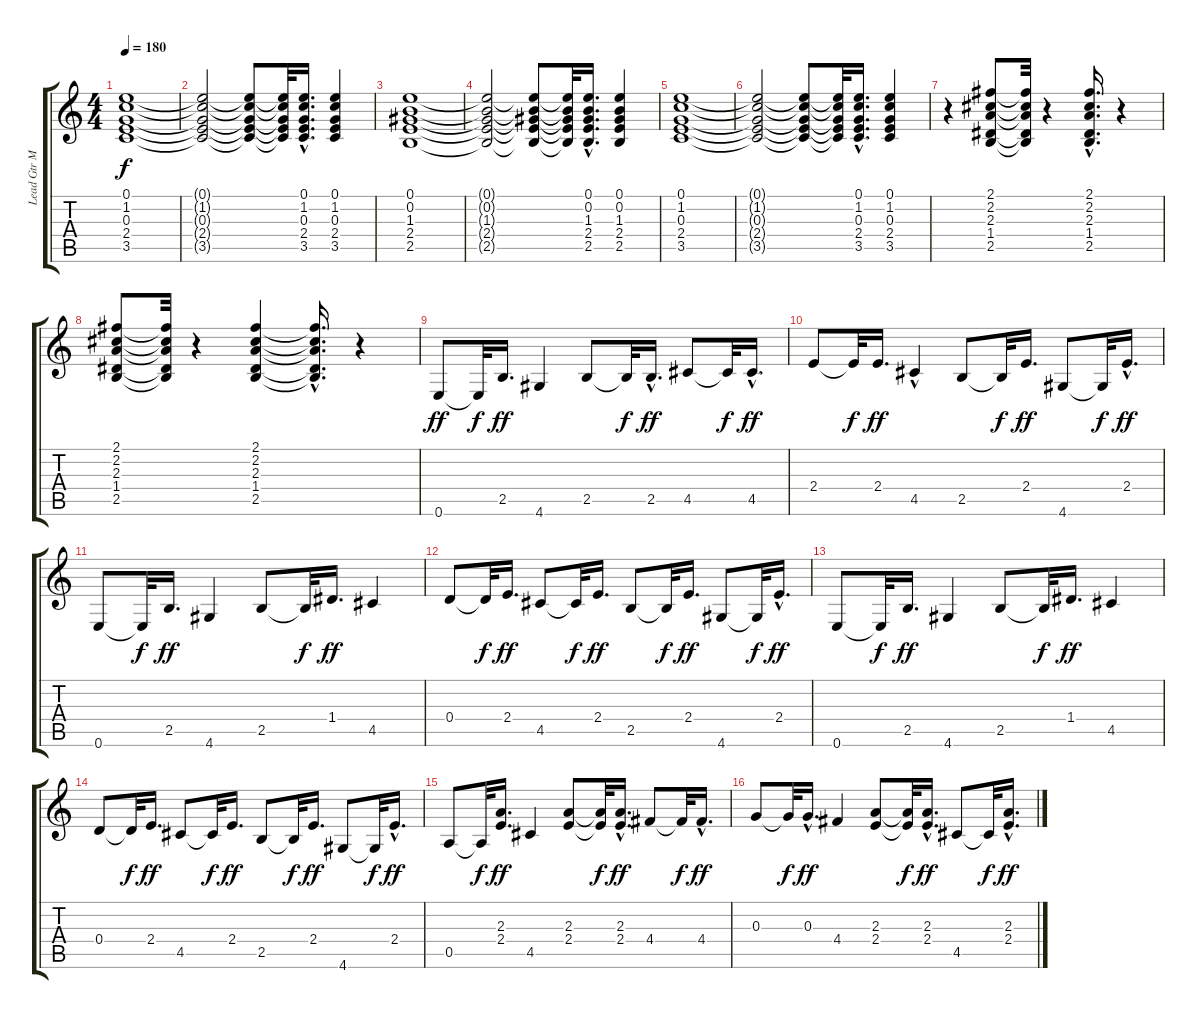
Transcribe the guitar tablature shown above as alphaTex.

\track ("Lead Gtr Muted" "Lead Gtr M") {instrument electricguitarmuted}
\staff {score tabs}
\tuning (E4 B3 G3 D3 A2 E2) {hide}
\ts (4 4)
\tempo 180
\clef g2
\ks c
(0.1 1.2 0.3 2.4 3.5).1{dy f} |
(0.1{t} 1.2{t} 0.3{t} 2.4{t} 3.5{t}).2 (0.1{t} 1.2{t} 0.3{t} 2.4{t} 3.5{t}).8 (0.1{t} 1.2{t} 0.3{t} 2.4{t} 3.5{t}).32 (0.1{hac} 1.2{hac} 0.3{hac} 2.4{hac} 3.5{hac}).16{d} (0.1 1.2 0.3 2.4 3.5).4 |
(0.1 0.2 1.3 2.4 2.5).1 |
(0.1{t} 0.2{t} 1.3{t} 2.4{t} 2.5{t}).2 (0.1{t} 0.2{t} 1.3{t} 2.4{t} 2.5{t}).8 (0.1{t} 0.2{t} 1.3{t} 2.4{t} 2.5{t}).32 (0.1{hac} 0.2{hac} 1.3{hac} 2.4{hac} 2.5{hac}).16{d} (0.1 0.2 1.3 2.4 2.5).4 |
(0.1 1.2 0.3 2.4 3.5).1 |
(0.1{t} 1.2{t} 0.3{t} 2.4{t} 3.5{t}).2 (0.1{t} 1.2{t} 0.3{t} 2.4{t} 3.5{t}).8 (0.1{t} 1.2{t} 0.3{t} 2.4{t} 3.5{t}).32 (0.1{hac} 1.2{hac} 0.3{hac} 2.4{hac} 3.5{hac}).16{d} (0.1 1.2 0.3 2.4 3.5).4 |
r.4 (2.1 2.2 2.3 1.4 2.5).8 (2.1{t} 2.2{t} 2.3{t} 1.4{t} 2.5{t}).32 r.4 (2.1{hac} 2.2{hac} 2.3{hac} 1.4{hac} 2.5{hac}).16{d} r.4 |
(2.1 2.2 2.3 1.4 2.5).8 (2.1{t} 2.2{t} 2.3{t} 1.4{t} 2.5{t}).32 r.4 (2.1 2.2 2.3 1.4 2.5).4 (2.1{hac t} 2.2{hac t} 2.3{hac t} 1.4{hac t} 2.5{hac t}).16{d} r.4 |
0.6.8{dy ff} 0.6{t}.32{dy f} 2.5.16{d dy ff} 4.6.4 2.5.8 2.5{t}.32{dy f} 2.5{hac}.16{d dy ff} 4.5.8 4.5{t}.32{dy f} 4.5{hac}.16{d dy ff} |
2.4.8 2.4{t}.32{dy f} 2.4.16{d dy ff} 4.5{hac}.4 2.5.8 2.5{t}.32{dy f} 2.4.16{d dy ff} 4.6.8 4.6{t}.32{dy f} 2.4{hac}.16{d dy ff} |
0.6.8 0.6{t}.32{dy f} 2.5.16{d dy ff} 4.6.4 2.5.8 2.5{t}.32{dy f} 1.4.16{d dy ff} 4.5.4 |
0.4.8 0.4{t}.32{dy f} 2.4.16{d dy ff} 4.5.8 4.5{t}.32{dy f} 2.4.16{d dy ff} 2.5.8 2.5{t}.32{dy f} 2.4.16{d dy ff} 4.6.8 4.6{t}.32{dy f} 2.4{hac}.16{d dy ff} |
0.6.8 0.6{t}.32{dy f} 2.5.16{d dy ff} 4.6.4 2.5.8 2.5{t}.32{dy f} 1.4.16{d dy ff} 4.5.4 |
0.4.8 0.4{t}.32{dy f} 2.4.16{d dy ff} 4.5.8 4.5{t}.32{dy f} 2.4.16{d dy ff} 2.5.8 2.5{t}.32{dy f} 2.4.16{d dy ff} 4.6.8 4.6{t}.32{dy f} 2.4{hac}.16{d dy ff} |
0.5.8 0.5{t}.32{dy f} (2.3 2.4).16{d dy ff} 4.5.4 (2.3 2.4).8 (2.3{t} 2.4{t}).32{dy f} (2.3{hac} 2.4{hac}).16{d dy ff} 4.4.8 4.4{t}.32{dy f} 4.4{hac}.16{d dy ff} |
0.3.8 0.3{t}.32{dy f} 0.3{hac}.16{d dy ff} 4.4.4 (2.3 2.4).8 (2.3{t} 2.4{t}).32{dy f} (2.3{hac} 2.4{hac}).16{d dy ff} 4.5.8 4.5{t}.32{dy f} (2.3{hac} 2.4{hac}).16{d dy ff}
